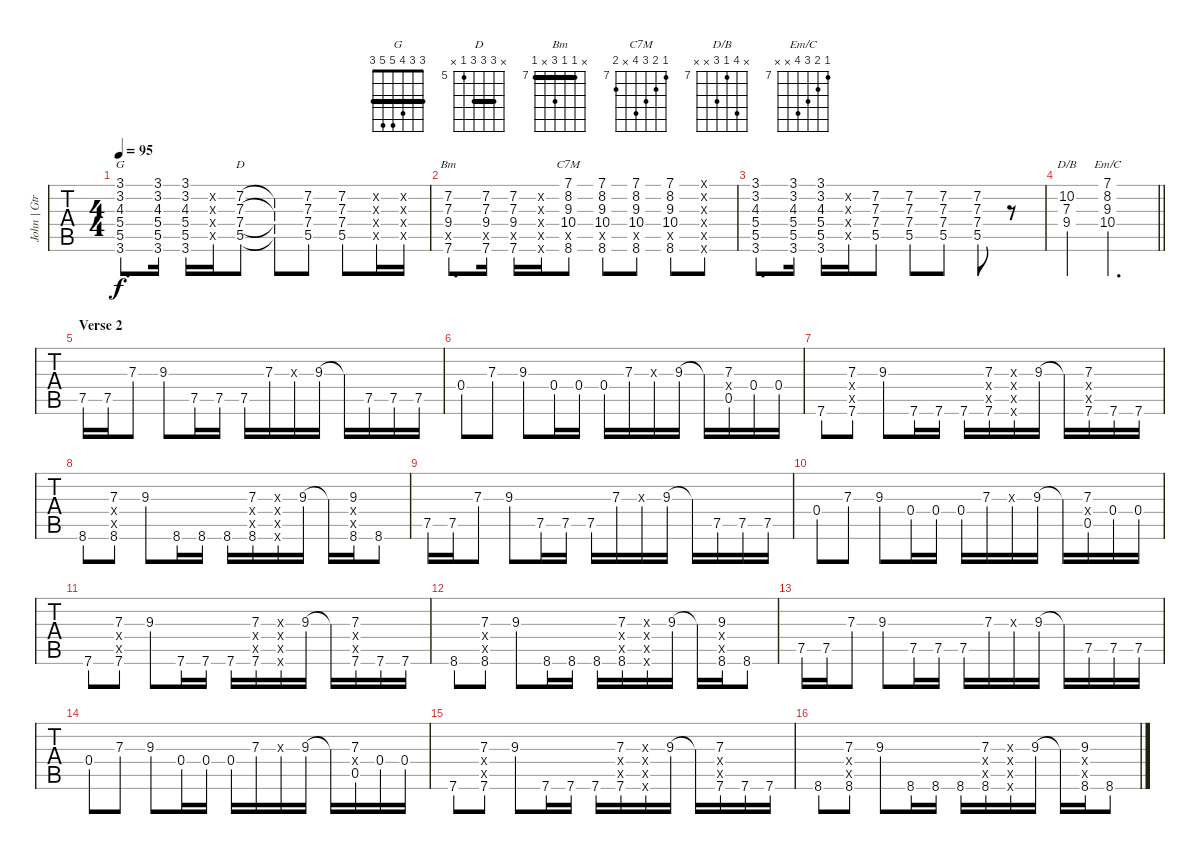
\track ("John | Gtr. 1" "John | Gtr") {instrument electricguitarclean}
\staff {tabs}
\tuning (E4 B3 G3 D3 A2 E2) {hide}
\chord ("G" 3 3 4 5 5 3) {barre 3}
\chord ("D" x 7 7 7 5 x) {firstfret 5 barre 7}
\chord ("Bm" x 7 7 9 x 7) {firstfret 7 barre 7}
\chord ("C7M" 7 8 9 10 x 8) {firstfret 7}
\chord ("D/B" x 10 7 9 x x) {firstfret 7}
\chord ("Em/C" 7 8 9 10 x x) {firstfret 7}
\ts (4 4)
\tempo 95
\clef g2
\ks c
(3.1 3.2 4.3 5.4 5.5 3.6).8{d ch "G" dy f} (3.1 3.2 4.3 5.4 5.5 3.6).16 (3.1 3.2 4.3 5.4 5.5 3.6).16 (0.2{x} 0.3{x} 0.4{x} 0.5{x}).16 (7.2 7.3 7.4 5.5).8{ch "D"} (7.2{t} 7.3{t} 7.4{t} 5.5{t}).8 (7.2 7.3 7.4 5.5).8 (7.2 7.3 7.4 5.5).8 (0.2{x} 0.3{x} 0.4{x} 0.5{x}).16 (0.2{x} 0.3{x} 0.4{x} 0.5{x}).16 |
(7.2 7.3 9.4 0.5{x} 7.6).8{d ch "Bm"} (7.2 7.3 9.4 0.5{x} 7.6).16 (7.2 7.3 9.4 0.5{x} 7.6).16 (0.2{x} 0.3{x} 0.4{x} 0.5{x} 0.6{x}).16 (7.1 8.2 9.3 10.4 0.5{x} 8.6).8{ch "C7M"} (7.1 8.2 9.3 10.4 0.5{x} 8.6).8 (7.1 8.2 9.3 10.4 0.5{x} 8.6).8 (7.1 8.2 9.3 10.4 0.5{x} 8.6).8 (0.1{x} 0.2{x} 0.3{x} 0.4{x} 0.5{x} 0.6{x}).8 |
(3.1 3.2 4.3 5.4 5.5 3.6).8{d} (3.1 3.2 4.3 5.4 5.5 3.6).16 (3.1 3.2 4.3 5.4 5.5 3.6).16 (0.2{x} 0.3{x} 0.4{x} 0.5{x}).16 (7.2 7.3 7.4 5.5).8 (7.2 7.3 7.4 5.5).8 (7.2 7.3 7.4 5.5).8 (7.2 7.3 7.4 5.5).8 r.8 |
\barLineRight lightlight
(10.2 7.3 9.4).4{ch "D/B"} (7.1 8.2 9.3 10.4).2{d ch "Em/C"} |
\section ("" "Verse 2")
7.5.16 7.5.16 7.3.8 9.3.8 7.5.16 7.5.16 7.5.16 7.3.16 0.3{x}.16 9.3.16 9.3{t}.16 7.5.16 7.5.16 7.5.16 |
0.4.8 7.3.8 9.3.8 0.4.16 0.4.16 0.4.16 7.3.16 0.3{x}.16 9.3.16 9.3{t}.16 (7.3 0.4{x} 0.5).16 0.4.16 0.4.16 |
7.6.8 (7.3 0.4{x} 0.5{x} 7.6).8 9.3.8 7.6.16 7.6.16 7.6.16 (7.3 0.4{x} 0.5{x} 7.6).16 (0.3{x} 0.4{x} 0.5{x} 0.6{x}).16 9.3.16 9.3{t}.16 (7.3 0.4{x} 0.5{x} 7.6).16 7.6.16 7.6.16 |
8.6.8 (7.3 0.4{x} 0.5{x} 8.6).8 9.3.8 8.6.16 8.6.16 8.6.16 (7.3 0.4{x} 0.5{x} 8.6).16 (0.3{x} 0.4{x} 0.5{x} 0.6{x}).16 9.3.16 9.3{t}.16 (9.3 0.4{x} 0.5{x} 8.6).16 8.6.8 |
7.5.16 7.5.16 7.3.8 9.3.8 7.5.16 7.5.16 7.5.16 7.3.16 0.3{x}.16 9.3.16 9.3{t}.16 7.5.16 7.5.16 7.5.16 |
0.4.8 7.3.8 9.3.8 0.4.16 0.4.16 0.4.16 7.3.16 0.3{x}.16 9.3.16 9.3{t}.16 (7.3 0.4{x} 0.5).16 0.4.16 0.4.16 |
7.6.8 (7.3 0.4{x} 0.5{x} 7.6).8 9.3.8 7.6.16 7.6.16 7.6.16 (7.3 0.4{x} 0.5{x} 7.6).16 (0.3{x} 0.4{x} 0.5{x} 0.6{x}).16 9.3.16 9.3{t}.16 (7.3 0.4{x} 0.5{x} 7.6).16 7.6.16 7.6.16 |
8.6.8 (7.3 0.4{x} 0.5{x} 8.6).8 9.3.8 8.6.16 8.6.16 8.6.16 (7.3 0.4{x} 0.5{x} 8.6).16 (0.3{x} 0.4{x} 0.5{x} 0.6{x}).16 9.3.16 9.3{t}.16 (9.3 0.4{x} 0.5{x} 8.6).16 8.6.8 |
7.5.16 7.5.16 7.3.8 9.3.8 7.5.16 7.5.16 7.5.16 7.3.16 0.3{x}.16 9.3.16 9.3{t}.16 7.5.16 7.5.16 7.5.16 |
0.4.8 7.3.8 9.3.8 0.4.16 0.4.16 0.4.16 7.3.16 0.3{x}.16 9.3.16 9.3{t}.16 (7.3 0.4{x} 0.5).16 0.4.16 0.4.16 |
7.6.8 (7.3 0.4{x} 0.5{x} 7.6).8 9.3.8 7.6.16 7.6.16 7.6.16 (7.3 0.4{x} 0.5{x} 7.6).16 (0.3{x} 0.4{x} 0.5{x} 0.6{x}).16 9.3.16 9.3{t}.16 (7.3 0.4{x} 0.5{x} 7.6).16 7.6.16 7.6.16 |
8.6.8 (7.3 0.4{x} 0.5{x} 8.6).8 9.3.8 8.6.16 8.6.16 8.6.16 (7.3 0.4{x} 0.5{x} 8.6).16 (0.3{x} 0.4{x} 0.5{x} 0.6{x}).16 9.3.16 9.3{t}.16 (9.3 0.4{x} 0.5{x} 8.6).16 8.6.8
